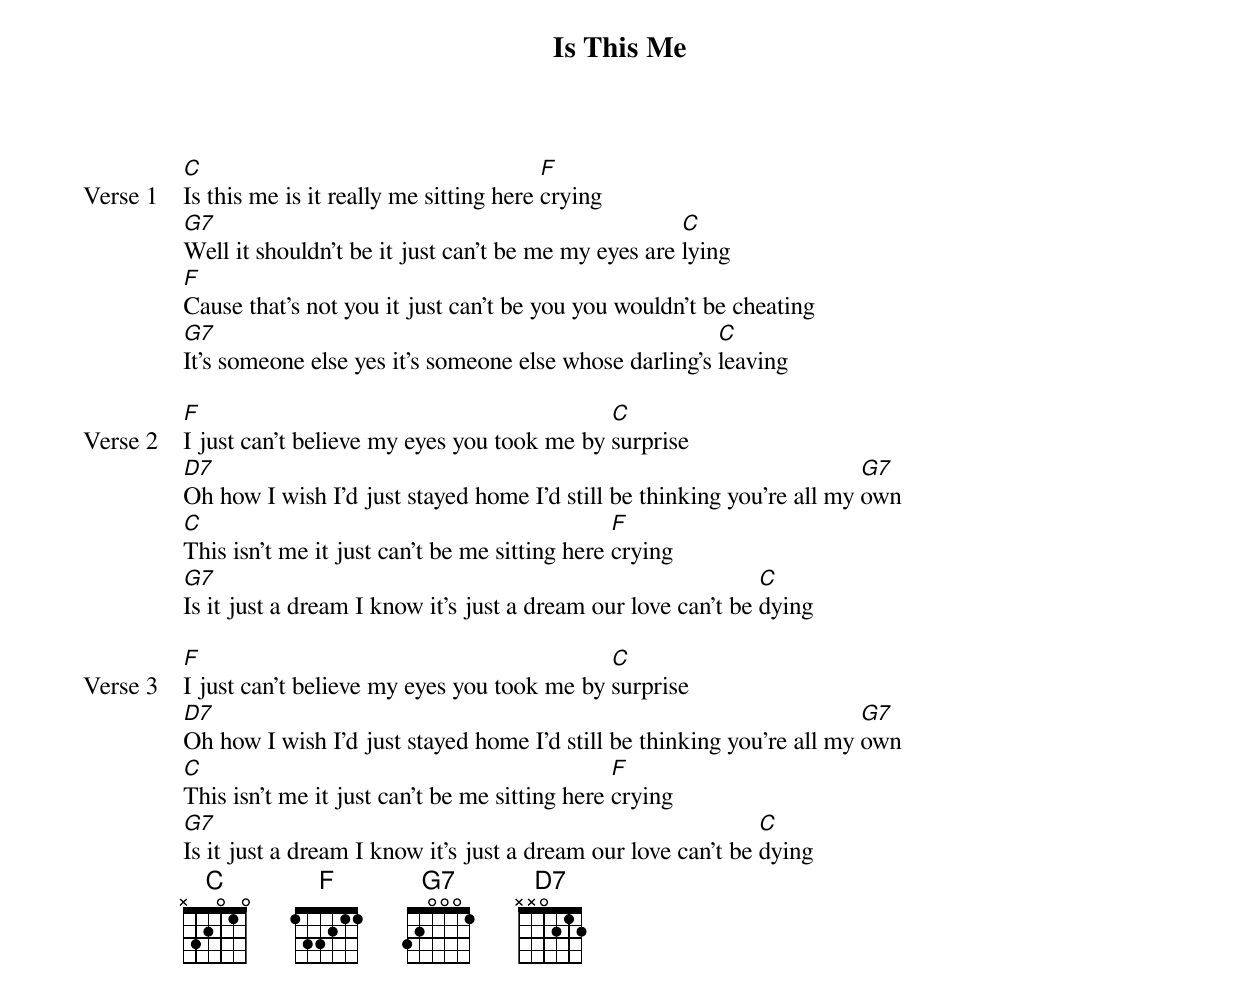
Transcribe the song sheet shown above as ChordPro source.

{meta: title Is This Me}
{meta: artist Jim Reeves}
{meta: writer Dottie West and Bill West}

{start_of_verse: Verse 1}
[C]Is this me is it really me sitting here [F]crying
[G7]Well it shouldn't be it just can't be me my eyes are [C]lying
[F]Cause that's not you it just can't be you you wouldn't be cheating
[G7]It's someone else yes it's someone else whose darling's [C]leaving
{end_of_verse}

{start_of_verse: Verse 2}
[F]I just can't believe my eyes you took me by [C]surprise
[D7]Oh how I wish I'd just stayed home I'd still be thinking you're all my [G7]own
[C]This isn't me it just can't be me sitting here [F]crying
[G7]Is it just a dream I know it's just a dream our love can't be [C]dying
{end_of_verse}

{start_of_verse: Verse 3}
[F]I just can't believe my eyes you took me by [C]surprise
[D7]Oh how I wish I'd just stayed home I'd still be thinking you're all my [G7]own
[C]This isn't me it just can't be me sitting here [F]crying
[G7]Is it just a dream I know it's just a dream our love can't be [C]dying
{end_of_verse}
